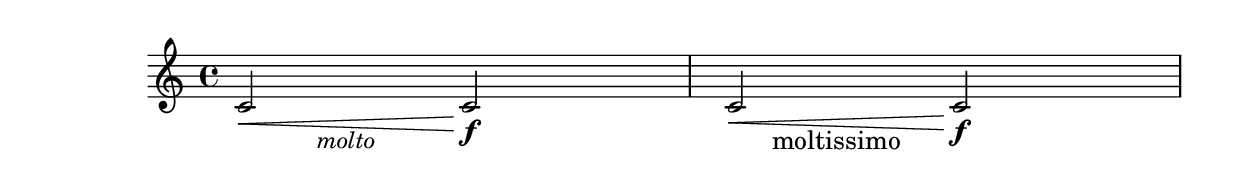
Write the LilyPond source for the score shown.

%% DO NOT EDIT this file manually; it is automatically
%% generated from LSR http://lsr.dsi.unimi.it
%% Make any changes in LSR itself, or in Documentation/snippets/new/ ,
%% and then run scripts/auxiliar/makelsr.py
%%
%% This file is in the public domain.
\version "2.15.18"

\header {
  lsrtags = "expressive-marks, text"

%% Translation of GIT committish: 2d548a99cb9dba80f2ff035582009477cd37eceb
  texidoces = "
Este ejemplo proporciona una función para tipografiar un regulador con
texto por debajo, como @qq{molto} o @qq{poco}. El ejemplo ilustra
también cómo modificar la manera en que se imprime normalmente un
objeto, utilizando código de Scheme.

"
  doctitlees = "Centrar texto debajo de un regulador"

  texidoc = "
This example provides a function to typeset a hairpin (de)crescendo
with some additional text below it, such as @qq{molto} or @qq{poco}.
The example also illustrates how to modify the way an object is
normally printed, using some Scheme code.

"
  doctitle = "Center text below hairpin dynamics"
} % begin verbatim

hairpinWithCenteredText =
#(define-music-function (parser location text) (markup?)
#{
  \override Voice.Hairpin #'stencil = #(lambda (grob)
    (ly:stencil-aligned-to
     (ly:stencil-combine-at-edge
      (ly:stencil-aligned-to (ly:hairpin::print grob) X CENTER)
      Y DOWN
      (ly:stencil-aligned-to (grob-interpret-markup grob text) X CENTER))
     X LEFT))
#})

hairpinMolto = \hairpinWithCenteredText \markup { \italic molto }
hairpinMore = \hairpinWithCenteredText \markup { \larger moltissimo }

\layout { ragged-right = ##f }

\relative c' {
  \hairpinMolto
  c2\< c\f
  \hairpinMore
  c2\< c\f
}
